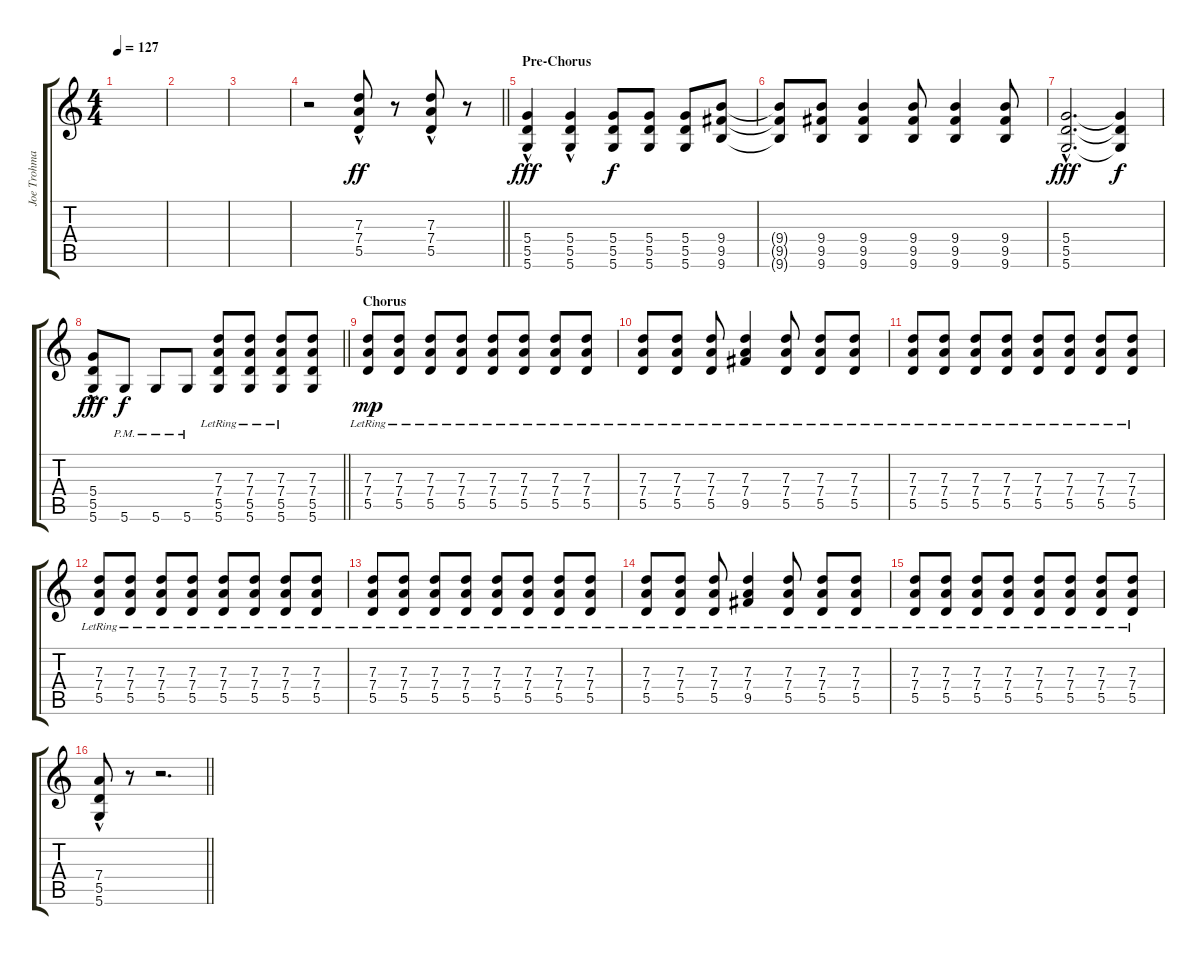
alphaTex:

\track ("Joe Trohman (Lead Guitar)" "Joe Trohma") {instrument distortionguitar}
\staff {score tabs}
\tuning (E4 B3 G3 D3 A2 D2) {hide}
\ts (4 4)
\tempo 127
\clef g2
\ks c
|
|
|
\barLineRight lightlight
r.2 (7.3 7.4{hac} 5.5).8{dy ff} r.8 (7.3 7.4{hac} 5.5).8 r.8 |
\section ("" "Pre-Chorus")
(5.4 5.5 5.6{hac}).4{dy fff} (5.4 5.5 5.6{hac}).4 (5.4 5.5 5.6).8{dy f} (5.4 5.5 5.6).8 (5.4 5.5 5.6).8 (9.4 9.5 9.6).8 |
(9.4{t} 9.5{t} 9.6{t}).8 (9.4 9.5 9.6).8 (9.4 9.5 9.6).4 (9.4 9.5 9.6).8 (9.4 9.5 9.6).4 (9.4 9.5 9.6).8 |
(5.4 5.5 5.6{hac}).2{d dy fff} (5.4{t} 5.5{t} 5.6{t}).4{dy f} |
\barLineRight lightlight
(5.4{hac} 5.5 5.6).8{dy fff} 5.6{pm}.8{dy f} 5.6{pm}.8 5.6{pm}.8 (7.3 7.4 5.5 5.6{lr}).8 (7.3 7.4 5.5 5.6{lr}).8 (7.3 7.4 5.5 5.6{lr}).8 (7.3 7.4 5.5 5.6).8 |
\section ("" "Chorus")
(7.3{lr} 7.4{lr} 5.5{lr}).8{dy mp} (7.3{lr} 7.4{lr} 5.5{lr}).8 (7.3{lr} 7.4{lr} 5.5{lr}).8 (7.3{lr} 7.4{lr} 5.5{lr}).8 (7.3{lr} 7.4{lr} 5.5{lr}).8 (7.3{lr} 7.4{lr} 5.5{lr}).8 (7.3{lr} 7.4{lr} 5.5{lr}).8 (7.3{lr} 7.4{lr} 5.5{lr}).8 |
(7.3{lr} 7.4{lr} 5.5{lr}).8 (7.3{lr} 7.4{lr} 5.5{lr}).8 (7.3{lr} 7.4{lr} 5.5{lr}).8 (7.3{lr} 7.4{lr} 9.5{lr}).4 (7.3{lr} 7.4{lr} 5.5{lr}).8 (7.3{lr} 7.4{lr} 5.5{lr}).8 (7.3{lr} 7.4{lr} 5.5{lr}).8 |
(7.3{lr} 7.4{lr} 5.5{lr}).8 (7.3{lr} 7.4{lr} 5.5{lr}).8 (7.3{lr} 7.4{lr} 5.5{lr}).8 (7.3{lr} 7.4{lr} 5.5{lr}).8 (7.3{lr} 7.4{lr} 5.5{lr}).8 (7.3{lr} 7.4{lr} 5.5{lr}).8 (7.3{lr} 7.4{lr} 5.5{lr}).8 (7.3{lr} 7.4{lr} 5.5{lr}).8 |
(7.3{lr} 7.4{lr} 5.5{lr}).8 (7.3{lr} 7.4{lr} 5.5{lr}).8 (7.3{lr} 7.4{lr} 5.5{lr}).8 (7.3{lr} 7.4{lr} 5.5{lr}).8 (7.3{lr} 7.4{lr} 5.5{lr}).8 (7.3{lr} 7.4{lr} 5.5{lr}).8 (7.3{lr} 7.4{lr} 5.5{lr}).8 (7.3{lr} 7.4{lr} 5.5{lr}).8 |
(7.3{lr} 7.4{lr} 5.5{lr}).8 (7.3{lr} 7.4{lr} 5.5{lr}).8 (7.3{lr} 7.4{lr} 5.5{lr}).8 (7.3{lr} 7.4{lr} 5.5{lr}).8 (7.3{lr} 7.4{lr} 5.5{lr}).8 (7.3{lr} 7.4{lr} 5.5{lr}).8 (7.3{lr} 7.4{lr} 5.5{lr}).8 (7.3{lr} 7.4{lr} 5.5{lr}).8 |
(7.3{lr} 7.4{lr} 5.5{lr}).8 (7.3{lr} 7.4{lr} 5.5{lr}).8 (7.3{lr} 7.4{lr} 5.5{lr}).8 (7.3{lr} 7.4{lr} 9.5{lr}).4 (7.3{lr} 7.4{lr} 5.5{lr}).8 (7.3{lr} 7.4{lr} 5.5{lr}).8 (7.3{lr} 7.4{lr} 5.5{lr}).8 |
(7.3{lr} 7.4{lr} 5.5{lr}).8 (7.3{lr} 7.4{lr} 5.5{lr}).8 (7.3{lr} 7.4{lr} 5.5{lr}).8 (7.3{lr} 7.4{lr} 5.5{lr}).8 (7.3{lr} 7.4{lr} 5.5{lr}).8 (7.3{lr} 7.4{lr} 5.5{lr}).8 (7.3{lr} 7.4{lr} 5.5{lr}).8 (7.3{lr} 7.4{lr} 5.5).8 |
\barLineRight lightlight
(7.4 5.5{hac} 5.6).8 r.8 r.2{d}
